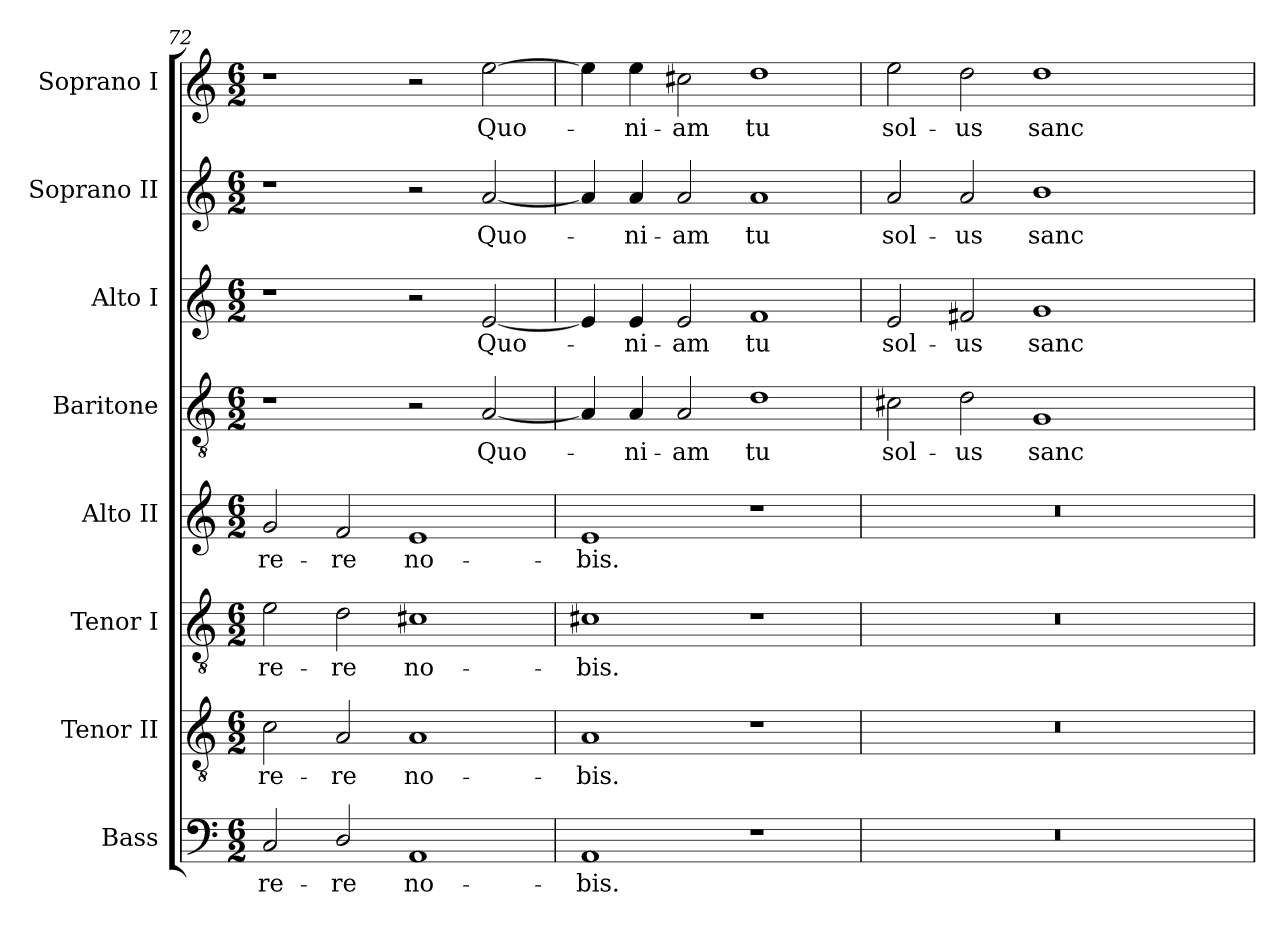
**kern	**text	**kern	**text	**kern	**text	**kern	**text	**kern	**text	**kern	**text	**kern	**text	**kern	**text
*part8	*part8	*part7	*part7	*part6	*part6	*part5	*part5	*part4	*part4	*part3	*part3	*part2	*part2	*part1	*part1
*staff8	*staff8	*staff7	*staff7	*staff6	*staff6	*staff5	*staff5	*staff4	*staff4	*staff3	*staff3	*staff2	*staff2	*staff1	*staff1
*I"Bass	*	*I"Tenor II	*	*I"Tenor I	*	*I"Alto II	*	*I"Baritone	*	*I"Alto I	*	*I"Soprano II	*	*I"Soprano I	*
*clefF4	*	*clefGv2	*	*clefGv2	*	*clefG2	*	*clefGv2	*	*clefG2	*	*clefG2	*	*clefG2	*
*ITrd7c12	*	*ITrd7c12	*	*ITrd7c12	*	*	*	*ITrd7c12	*	*	*	*	*	*	*
*k[]	*	*k[]	*	*k[]	*	*k[]	*	*k[]	*	*k[]	*	*k[]	*	*k[]	*
*C:	*	*C:	*	*C:	*	*C:	*	*C:	*	*C:	*	*C:	*	*C:	*
*M6/2	*	*M6/2	*	*M6/2	*	*M6/2	*	*M6/2	*	*M6/2	*	*M6/2	*	*M6/2	*
=72	=72	=72	=72	=72	=72	=72	=72	=72	=72	=72	=72	=72	=72	=72	=72
!	!LO:LY:b:color=#000000	!	!	!	!	!	!	!	!	!	!	!	!	!	!
!	!	!	!LO:LY:b:color=#000000	!	!	!	!	!	!	!	!	!	!	!	!
!	!	!	!	!	!LO:LY:b:color=#000000	!	!	!	!	!	!	!	!	!	!
!	!	!	!	!	!	!	!LO:LY:b:color=#000000	!	!	!	!	!	!	!	!
2CCi/	-re-	2Ci\	-re-	2Ei\	-re-	2gi/	-re-	1r	.	1r	.	1r	.	1r	.
!	!LO:LY:b:color=#000000	!	!	!	!	!	!	!	!	!	!	!	!	!	!
!	!	!	!LO:LY:b:color=#000000	!	!	!	!	!	!	!	!	!	!	!	!
!	!	!	!	!	!LO:LY:b:color=#000000	!	!	!	!	!	!	!	!	!	!
!	!	!	!	!	!	!	!LO:LY:b:color=#000000	!	!	!	!	!	!	!	!
2DDi/	-re	2AAi/	-re	2Di\	-re	2fi/	-re	.	.	.	.	.	.	.	.
!	!LO:LY:b:color=#000000	!	!	!	!	!	!	!	!	!	!	!	!	!	!
!	!	!	!LO:LY:b:color=#000000	!	!	!	!	!	!	!	!	!	!	!	!
!	!	!	!	!	!LO:LY:b:color=#000000	!	!	!	!	!	!	!	!	!	!
!	!	!	!	!	!	!	!LO:LY:b:color=#000000	!	!	!	!	!	!	!	!
1AAAi	no-	1AAi	no-	1C#Xi	no-	1ei	no-	2r	.	2r	.	2r	.	2r	.
!	!	!	!	!	!	!	!	!	!LO:LY:b:color=#000000	!	!	!	!	!	!
!	!	!	!	!	!	!	!	!	!	!	!LO:LY:b:color=#000000	!	!	!	!
!	!	!	!	!	!	!	!	!	!	!	!	!	!LO:LY:b:color=#000000	!	!
!	!	!	!	!	!	!	!	!	!	!	!	!	!	!	!LO:LY:b:color=#000000
.	.	.	.	.	.	.	.	[<2AAi/	Quo-	[<2ei/	Quo-	[<2ai/	Quo-	[>2eei\	Quo-
=73	=73	=73	=73	=73	=73	=73	=73	=73	=73	=73	=73	=73	=73	=73	=73
!	!LO:LY:b:color=#000000	!	!	!	!	!	!	!	!	!	!	!	!	!	!
!	!	!	!LO:LY:b:color=#000000	!	!	!	!	!	!	!	!	!	!	!	!
!	!	!	!	!	!LO:LY:b:color=#000000	!	!	!	!	!	!	!	!	!	!
!	!	!	!	!	!	!	!LO:LY:b:color=#000000	!	!	!	!	!	!	!	!
1AAAi	-bis.	1AAi	-bis.	1C#Xi	-bis.	1ei	-bis.	4AAi/]	.	4ei/]	.	4ai/]	.	4eei\]	.
!	!	!	!	!	!	!	!	!	!LO:LY:b:color=#000000	!	!	!	!	!	!
!	!	!	!	!	!	!	!	!	!	!	!LO:LY:b:color=#000000	!	!	!	!
!	!	!	!	!	!	!	!	!	!	!	!	!	!LO:LY:b:color=#000000	!	!
!	!	!	!	!	!	!	!	!	!	!	!	!	!	!	!LO:LY:b:color=#000000
.	.	.	.	.	.	.	.	4AAi/	-ni-	4ei/	-ni-	4ai/	-ni-	4eei\	-ni-
!	!	!	!	!	!	!	!	!	!LO:LY:b:color=#000000	!	!	!	!	!	!
!	!	!	!	!	!	!	!	!	!	!	!LO:LY:b:color=#000000	!	!	!	!
!	!	!	!	!	!	!	!	!	!	!	!	!	!LO:LY:b:color=#000000	!	!
!	!	!	!	!	!	!	!	!	!	!	!	!	!	!	!LO:LY:b:color=#000000
.	.	.	.	.	.	.	.	2AAi/	-am	2ei/	-am	2ai/	-am	2cc#Xi\	-am
!	!	!	!	!	!	!	!	!	!LO:LY:b:color=#000000	!	!	!	!	!	!
!	!	!	!	!	!	!	!	!	!	!	!LO:LY:b:color=#000000	!	!	!	!
!	!	!	!	!	!	!	!	!	!	!	!	!	!LO:LY:b:color=#000000	!	!
!	!	!	!	!	!	!	!	!	!	!	!	!	!	!	!LO:LY:b:color=#000000
1r	.	1r	.	1r	.	1r	.	1Di	tu	1fi	tu	1ai	tu	1ddi	tu
=74	=74	=74	=74	=74	=74	=74	=74	=74	=74	=74	=74	=74	=74	=74	=74
!LO:N:vis=1	!	!LO:N:vis=1	!	!LO:N:vis=1	!	!LO:N:vis=1	!	!	!	!	!	!	!	!	!
!	!	!	!	!	!	!	!	!	!LO:LY:b:color=#000000	!	!	!	!	!	!
!	!	!	!	!	!	!	!	!	!	!	!LO:LY:b:color=#000000	!	!	!	!
!	!	!	!	!	!	!	!	!	!	!	!	!	!LO:LY:b:color=#000000	!	!
!	!	!	!	!	!	!	!	!	!	!	!	!	!	!	!LO:LY:b:color=#000000
0.r	.	0.r	.	0.r	.	0.r	.	2C#Xi\	sol-	2ei/	sol-	2ai/	sol-	2eei\	sol-
!	!	!	!	!	!	!	!	!	!LO:LY:b:color=#000000	!	!	!	!	!	!
!	!	!	!	!	!	!	!	!	!	!	!LO:LY:b:color=#000000	!	!	!	!
!	!	!	!	!	!	!	!	!	!	!	!	!	!LO:LY:b:color=#000000	!	!
!	!	!	!	!	!	!	!	!	!	!	!	!	!	!	!LO:LY:b:color=#000000
.	.	.	.	.	.	.	.	2Di\	-us	2f#Xi/	-us	2ai/	-us	2ddi\	-us
!	!	!	!	!	!	!	!	!	!LO:LY:b:color=#000000	!	!	!	!	!	!
!	!	!	!	!	!	!	!	!	!	!	!LO:LY:b:color=#000000	!	!	!	!
!	!	!	!	!	!	!	!	!	!	!	!	!	!LO:LY:b:color=#000000	!	!
!	!	!	!	!	!	!	!	!	!	!	!	!	!	!	!LO:LY:b:color=#000000
.	.	.	.	.	.	.	.	1GGi	sanc-	1gi	sanc-	1bi	sanc-	1ddi	sanc-
.	.	.	.	.	.	.	.	1ryy	.	1ryy	.	1ryy	.	1ryy	.
=	=	=	=	=	=	=	=	=	=	=	=	=	=	=	=
*-	*-	*-	*-	*-	*-	*-	*-	*-	*-	*-	*-	*-	*-	*-	*-
